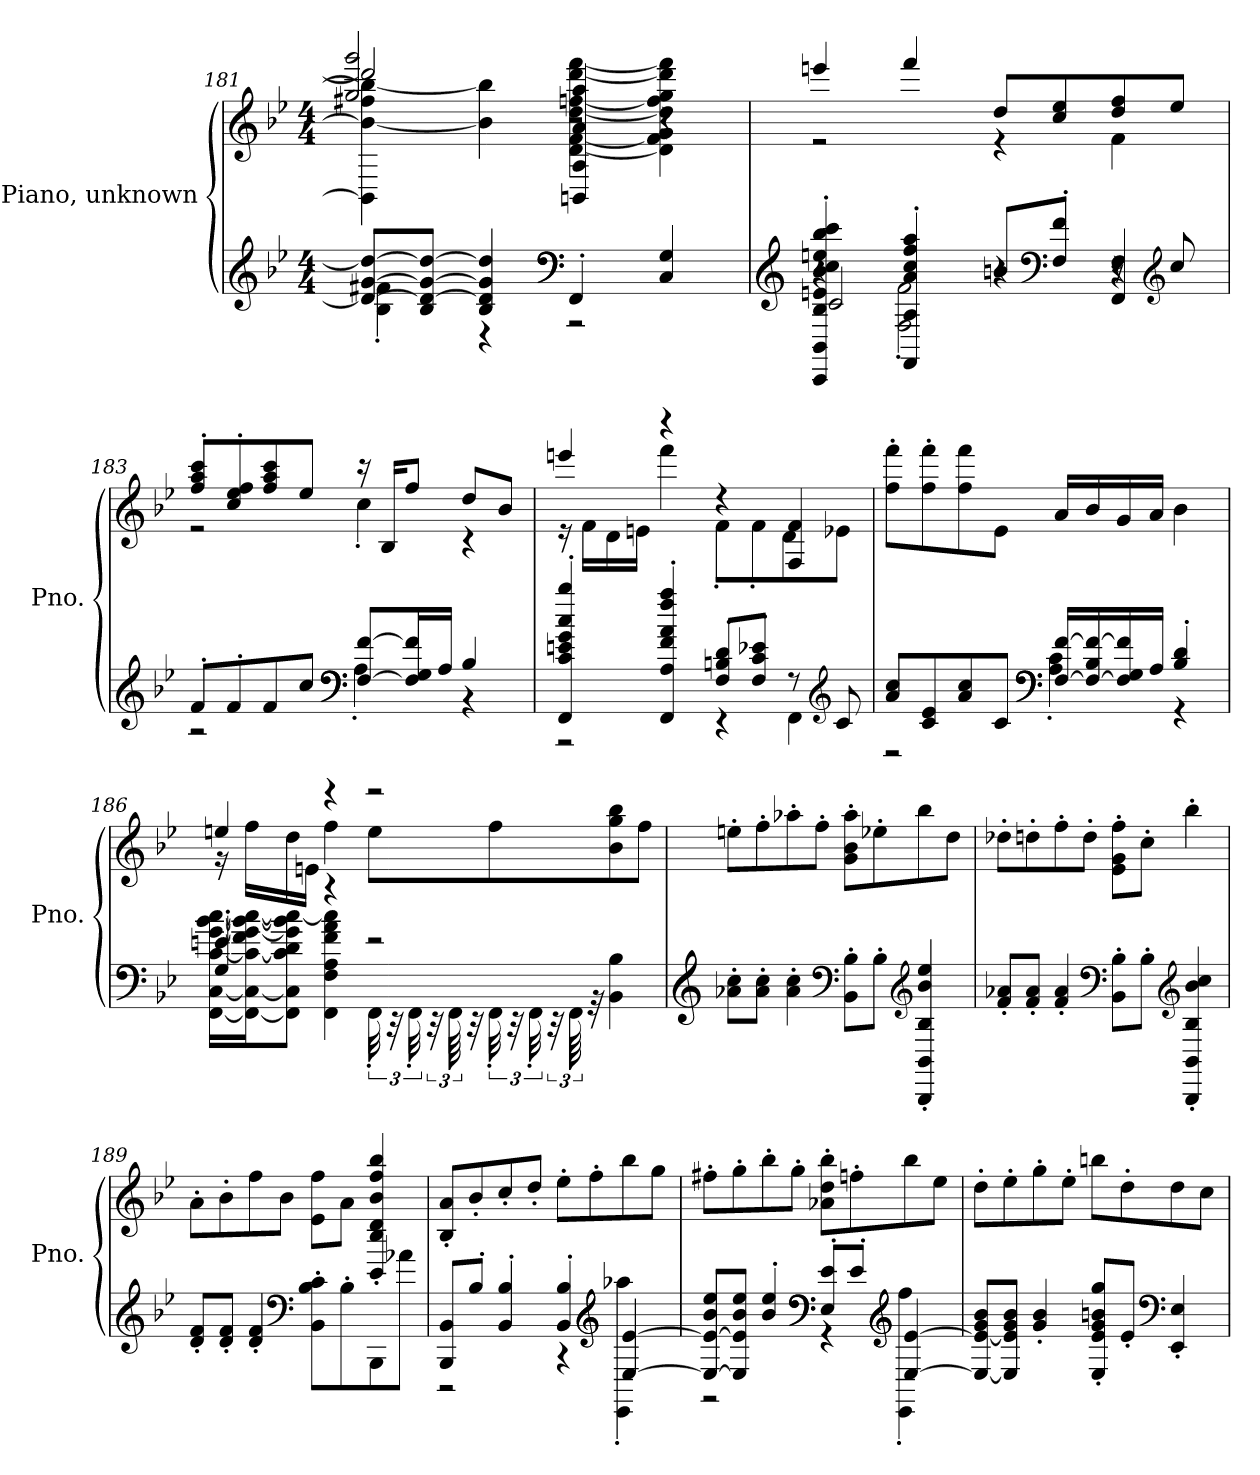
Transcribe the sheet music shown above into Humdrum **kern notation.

**kern	**kern
*part1	*part1
*staff2	*staff1
*I"Piano, unknown	*
*I'Pno.	*
*clefG2	*clefG2
*k[b-e-]	*k[b-e-]
*M4/4	*M4/4
=181	=181
*^	*^
*	*	*	*^
8d/_ [8g/ 8dd/_L	4B-\' 4f#X\'	2ddd/]	4BB-\] 4b-\_ 4ff#X\ 4bb-\_	2gg/ 2ggg/
8B-/ 8d/_ 8g/_ 8dd/_J	.	.	.	.
4B-/ 4d/] 4g/] 4dd/]	4r	.	4b-\] 4bb-\]	.
*clefF4	*	*	*	*
4FF'/	2r	2r	[4d\ [4f\ [4dd\ [4ffn\ [4ddd\ [4fff\	4BBn/ 4A/ 4a/ 4aa/
4C/ 4G/	.	.	4d\] 4f\] 4g\ 4dd\] 4ff\] 4gg\ 4ddd\] 4fff\]	4r
*v	*v	*	*	*
*	*v	*v	*v
=182	=182
*clefG2	*
*^	*^
*	*^	*	*
4CC/' 4BB-/' 4B-/' 4en/' 4b-/' 4cc/' 4een/' 4bb-/' 4ccc/'	4r	2c/	4eeen/	2r
4FF/' 4A/' 4a/' 4cc/' 4ff/' 4aa/'	2F\' 2f\'	.	4fff/	.
8bn/L	.	4r	8dd/L	4r
*clefF4	*	*	*	*
8F/' 8f/'J	.	.	8cc/ 8ee-/	.
8r	4r	4FF/ 4F/	8dd/ 8ff/	4f\
*clefG2	*	*	*	*
8cc/	.	.	8ee-/J	.
*	*v	*v	*	*
!!LO:LB:g=z	!!
=183	=183	=183	=183
8f'/L	2r	8ff/' 8aa/' 8ccc/'L	2r
8f'/	.	8cc/' 8ee-/' 8ff/'	.
8f/	.	8ff/ 8aa/ 8ccc/	.
8cc/J	.	8ee-/J	.
*clefF4	*	*	*
[8F/ [8f/L	4A'\	16r	4cc'\
.	.	16B-/KL	.
16F/] 16G/ 16f/]L	.	8ff/J	.
16A/JJ	.	.	.
4B-/	4r	8dd/L	4r
.	.	8b-/J	.
=184	=184	=184	=184
4FF/' 4c/' 4en/' 4g/' 4cc/' 4bb-/'	2r	4eeen/	16r
.	.	.	16f\LL
.	.	.	16d\
.	.	.	16en\JJ
4FF/' 4A/' 4f/' 4a/' 4ff/' 4aa/'	.	4r	4fff\
8F/' 8Bn/' 8d/'L	4r	4r	8f'\L
8F/' 8c/' 8e-X/'J	.	.	8f'\
8r	4FF\	4F/ 4f/	8d\
*clefG2	*	*	*
8c/	.	.	8e-X\J
*	*	*v	*v
=185	=185	=185
8a/ 8cc/L	2r	8ff\' 8fff\'L
8c/ 8e-/	.	8ff\' 8fff\'
8a/ 8cc/	.	8ff\ 8fff\
8c/J	.	8e-\J
*clefF4	*	*
[16F/ [16f/LL	4A\' 4c\'	16a/LL
16F/_ 16B-/ 16f/_	.	16b-/
16F/] 16G/ 16f/]	.	16g/
16A/JJ	.	16a/JJ
4B-/' 4d/'	4r	4b-\
!!LO:LB:g=z
=186	=186	=186
*	*	*^
4G/' 4en/'	[16FF\ [16C\ [16c\ [16g\ [16b-\ [16cc\LL	4een/	16r
.	16FF\_ 16C\_ 16c\_ 16f\ 16g\_ 16b-\_ 16cc\_J	.	16ff\LL
.	8FF\] 8C\] 8c\] 8d\ 8g\] 8b-\] 8cc\_J	.	16dd\
.	.	.	16en\JJ
4r	4FF\ 4F\ 4A\ 4f\ 4a\ 4cc\]	4r	4ff\
2r	48FF'\	2r	8ee\L
.	48r	.	.
.	48FF'\	.	.
.	48r	.	.
.	96FF\	.	.
.	32r	.	.
.	48FF'\	.	8ff\
.	48r	.	.
.	48FF'\	.	.
.	48r	.	.
.	96FF\	.	.
.	32r	.	.
.	4BB-\ 4B-\	.	8b-\ 8gg\ 8bb-\
.	.	.	8ff\J
*v	*v	*	*
*	*v	*v
=187	=187
*clefG2	*
8a-X\' 8cc\'L	8een'\L
8a-\' 8cc\'J	8ff'\
4a-\' 4cc\'	8aa-X'\
.	8ff'\J
*clefF4	*
8BB-\' 8B-\'L	8g\' 8b-\' 8aa-\'L
8B-'\J	8ee-X'\
*clefG2	*
4BBB-/' 4BB-/' 4B-/' 4b-/' 4ee-/'	8bb-\
.	8dd\J
!!LO:LB:g=z
=188	=188
8f/' 8a-X/'L	8dd-X'\L
8f/' 8a-/'J	8ddn'\
4f/' 4a-/'	8ff'\
.	8dd'\J
*clefF4	*
8BB-\' 8B-\'L	8e-\' 8g\' 8ff\'L
8B-'\J	8cc'\J
*clefG2	*
4BBB-/' 4BB-/' 4B-/' 4b-/' 4cc/'	4bb-'\
=189	=189
8d/' 8f/'L	8a'\L
8d/' 8f/'J	8b-'\
4d/' 4f/'	8ff\
.	8b-\J
*clefF4	*
8BB-\' 8B-\' 8c\'L	8e-\ 8ff\L
8B-'\	8a\J
8BBB-\	4BB-/' 4B-/' 4d/' 4b-/' 4ff/' 4bb-/'
8a-X\J	.
=190	=190
*^	*
8BBB-/ 8BB-/L	2r	8B-/' 8a/'L
8B-'/J	.	8b-'/
4BB-/' 4B-/'	.	8cc'/
.	.	8dd'/J
4BB-/' 4B-/'	4r	8ee-'\L
.	.	8ff'\
*clefG2	*	*
[4E-/ [4e-/	4EE-\' 4aa-X\'	8bb-\
.	.	8gg\J
!!LO:LB:g=z
=191	=191	=191
8E-/_ 8e-/_ 8b-/ 8ee-/L	2r	8ff#X'\L
8E-/] 8e-/] 8b-/ 8ee-/J	.	8gg'\
4b-/' 4ee-/'	.	8bb-'\
.	.	8gg'\J
*clefF4	*	*
8E-/' 8e-/'L	4r	8a-X\' 8dd\' 8bb-\'L
8e-'/J	.	8ffn'\
*clefG2	*	*
[4E-/ [4e-/	4EE-\' 4ff\'	8bb-\
.	.	8ee-\J
*v	*v	*
=192	=192
8E-/_ 8e-/_ 8g/ 8b-/L	8dd'\L
8E-/] 8e-/] 8g/ 8b-/J	8ee-'\
4g/' 4b-/'	8gg'\
.	8ee-'\J
8E-/' 8e-/' 8g/' 8bn/' 8gg/'L	8bbn\L
8e-'/J	8dd'\
*clefF4	*
4EE-/' 4E-/'	8dd\
.	8cc\J
=	=
*-	*-
